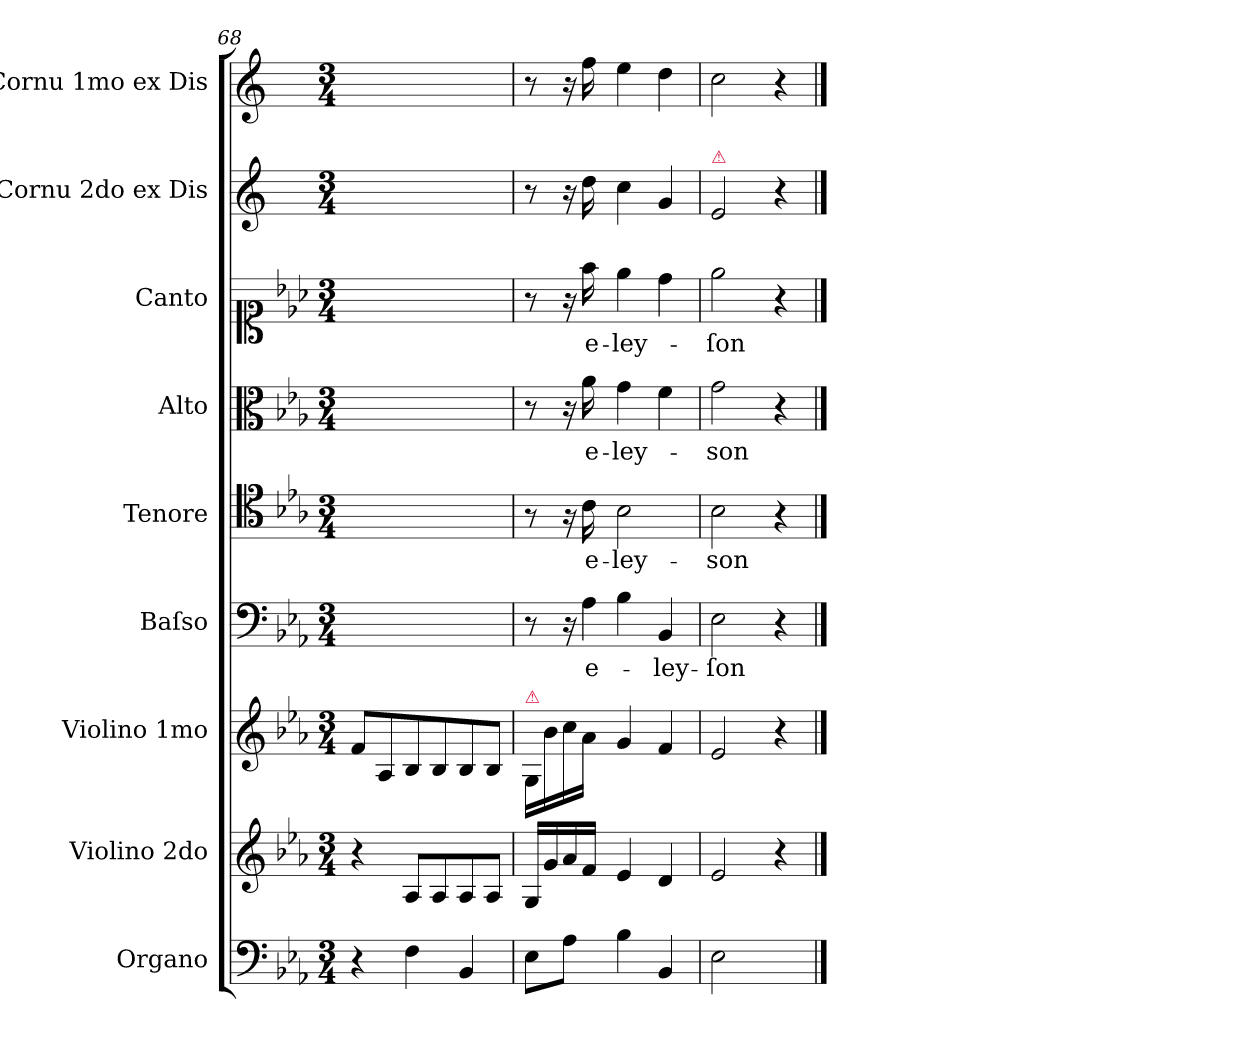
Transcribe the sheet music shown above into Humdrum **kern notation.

**kern	**kern	**dynam	**kern	**dynam	**kern	**text	**kern	**text	**kern	**text	**kern	**text	**kern	**kern
*part9	*part8	*part8	*part7	*part7	*part6	*part6	*part5	*part5	*part4	*part4	*part3	*part3	*part2	*part1
*staff9	*staff8	*staff8	*staff7	*staff7	*staff6	*staff6	*staff5	*staff5	*staff4	*staff4	*staff3	*staff3	*staff2	*staff1
*I"Organo	*I"Violino 2do	*	*I"Violino 1mo	*	*I"Baſso	*	*I"Tenore	*	*I"Alto	*	*I"Canto	*	*I"Cornu 2do ex Dis	*I"Cornu 1mo ex Dis
*	*I'vl 2	*	*I'vl 1	*	*I'B	*	*I'T	*	*I'A	*	*	*	*I'cor 2	*I'cor 1
*clefF4	*clefG2	*	*clefG2	*	*clefF4	*	*clefC4	*	*clefC3	*	*clefC1	*	*clefG2	*clefG2
*	*	*	*	*	*	*	*	*	*	*	*	*	*ITrd-2c-3	*ITrd-2c-3
*k[b-e-a-]	*k[b-e-a-]	*	*k[b-e-a-]	*	*k[b-e-a-]	*	*k[b-e-a-]	*	*k[b-e-a-]	*	*k[b-e-a-]	*	*k[b-e-a-]	*k[b-e-a-]
*M3/4	*M3/4	*	*M3/4	*	*M3/4	*	*M3/4	*	*M3/4	*	*M3/4	*	*M3/4	*M3/4
=68	=68	=68	=68	=68	=68	=68	=68	=68	=68	=68	=68	=68	=68	=68
!	!	!	!	!LO:DY:b	!	!	!	!	!	!	!	!	!	!
4r	4r	.	8f/L	ffr	2.ryy	.	2.ryy	.	2.ryy	.	2.ryy	.	2.ryy	2.ryy
.	.	.	8A-/	.	.	.	.	.	.	.	.	.	.	.
!	!	!LO:DY:b:rj	!	!	!	!	!	!	!	!	!	!	!	!
4F\	8A-/L	pi	8B-/	.	.	.	.	.	.	.	.	.	.	.
!	!	!	!	!LO:DY:a	!	!	!	!	!	!	!	!	!	!
.	8A-/	.	8B-/	pi	.	.	.	.	.	.	.	.	.	.
4BB-/	8A-/	.	8B-/	.	.	.	.	.	.	.	.	.	.	.
.	8A-/J	.	8B-/J	.	.	.	.	.	.	.	.	.	.	.
=69	=69	=69	=69	=69	=69	=69	=69	=69	=69	=69	=69	=69	=69	=69
!	!	!	!LO:TX:a:color=crimson:t=⚠	!	!	!	!	!	!	!	!	!	!	!
!	!	!LO:DY:b:rj	!	!LO:DY:b:rj	!	!	!	!	!	!	!	!	!	!
8E-\L	16G/LL	ffr	16G/LL	ffr	8r	.	8r	.	8r	.	8r	.	8r	8r
.	16g/	.	16b-\	.	.	.	.	.	.	.	.	.	.	.
8A-\J	16a-/	.	16cc\	.	16r	.	16r	.	16r	.	16r	.	16r	16r
!	!	!	!	!	!LO:N:vis=4	!	!	!	!	!	!	!	!	!
.	16f/JJ	.	16a-\JJ	.	16A-\	e-	16c\	e-	16a-\	e-	16ff\	e-	16ff\	16aa-\
4B-\	4e-/	.	4g/	.	4B-\	.	2B-\	-ley-	4g\	-ley-	4ee-\	-ley-	4ee-\	4gg\
4BB-/	4d/	.	4f/	.	4BB-/	-ley-	.	.	4f\	.	4dd\	.	4b-/	4ff\
=70	=70	=70	=70	=70	=70	=70	=70	=70	=70	=70	=70	=70	=70	=70
!	!	!	!	!	!	!	!	!	!	!	!	!	!LO:TX:a:color=crimson:t=⚠	!
!LO:N:vis=2	!	!	!	!	!	!	!	!	!	!	!	!	!	!
2.E-\	2e-/	.	2e-/	.	2E-\	-ſon	2B-\	-son	2g\	-son	2ee-\	-ſon	2g/	2ee-\
.	4r	.	4r	.	4r	.	4r	.	4r	.	4r	.	4r	4r
==	==	==	==	==	==	==	==	==	==	==	==	==	==	==
*-	*-	*-	*-	*-	*-	*-	*-	*-	*-	*-	*-	*-	*-	*-
